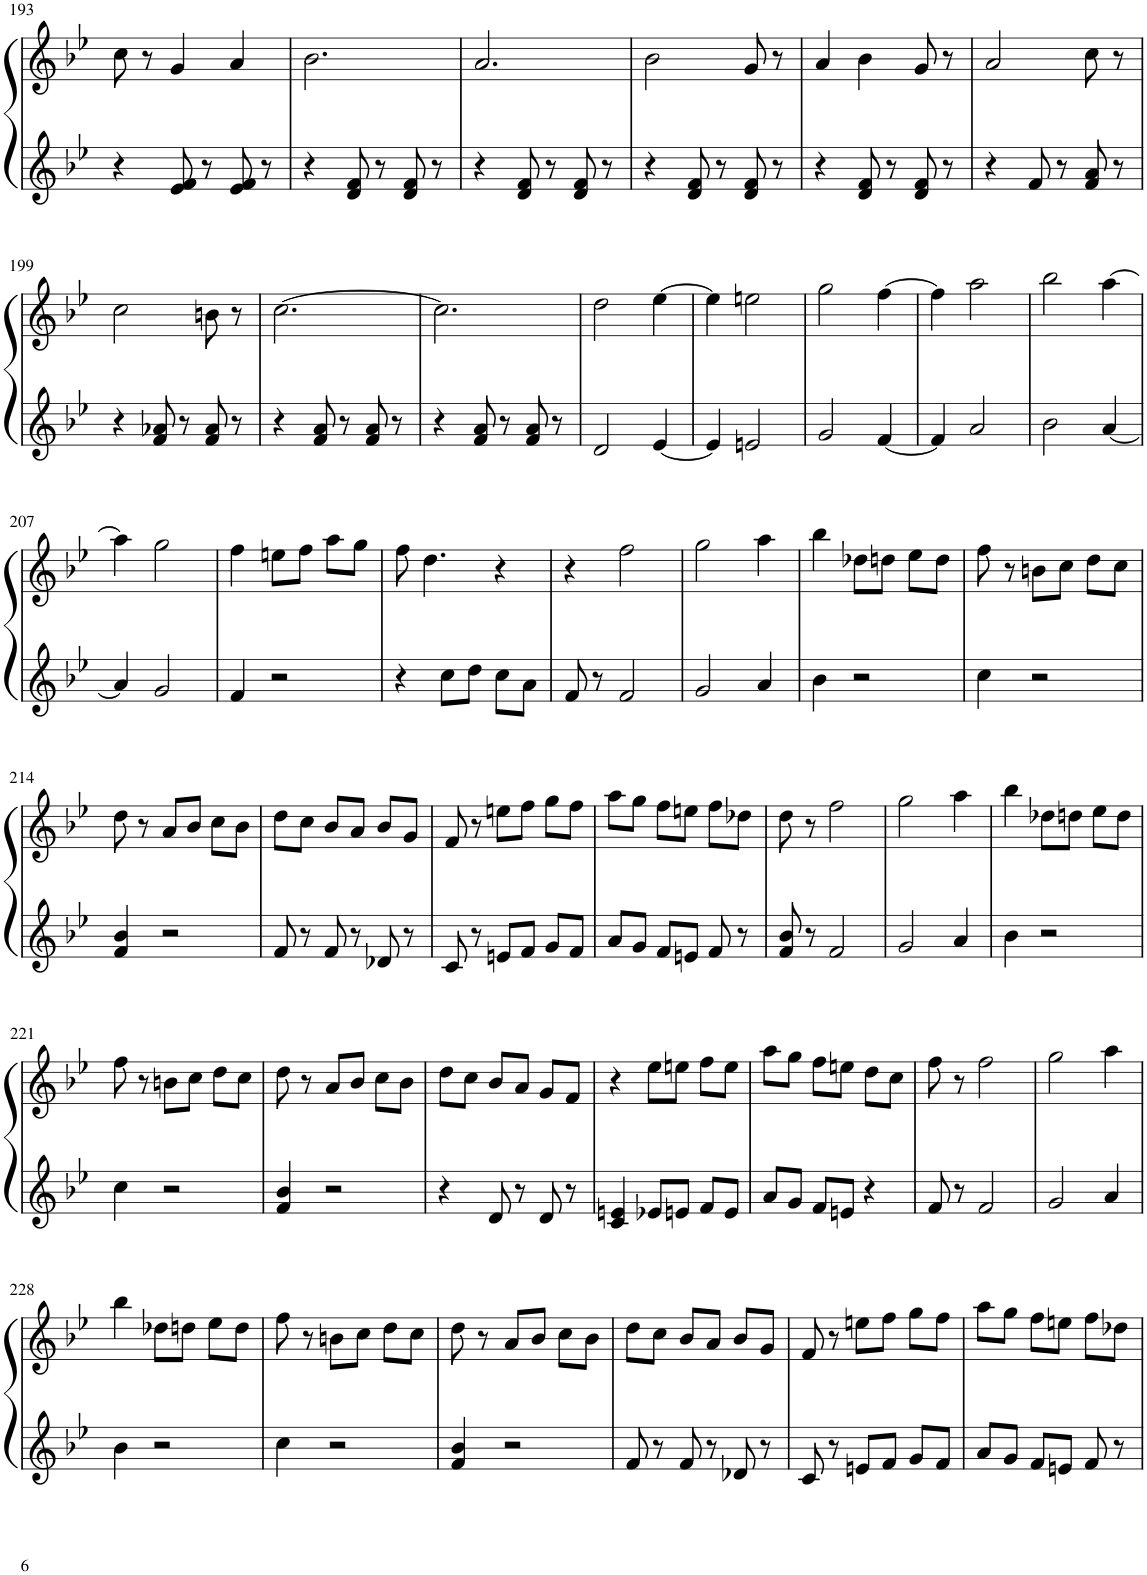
**kern	**kern
*part1	*part1
*staff2	*staff1
*I"Piano	*
*I'Pno.	*
!!LO:PB:g=z
*clefG2	*clefG2
*k[b-e-]	*k[b-e-]
*M3/4	*M3/4
=193	=193
4r	8cc\
.	8r
8e-/ 8f/	4g/
8r	.
8e-/ 8f/	4a/
8r	.
=194	=194
4r	2.b-\
8d/ 8f/	.
8r	.
8d/ 8f/	.
8r	.
=195	=195
4r	2.a/
8d/ 8f/	.
8r	.
8d/ 8f/	.
8r	.
=196	=196
4r	2b-\
8d/ 8f/	.
8r	.
8d/ 8f/	8g/
8r	8r
=197	=197
4r	4a/
8d/ 8f/	4b-\
8r	.
8d/ 8f/	8g/
8r	8r
=198	=198
4r	2a/
8f/	.
8r	.
8f/ 8a/	8cc\
8r	8r
!!LO:LB:g=z
=199	=199
4r	2cc\
8f/ 8a-X/	.
8r	.
8f/ 8a-/	8bn\
8r	8r
=200	=200
4r	[2.cc\
8f/ 8a/	.
8r	.
8f/ 8a/	.
8r	.
=201	=201
4r	2.cc\]
8f/ 8a/	.
8r	.
8f/ 8a/	.
8r	.
=202	=202
2d/	2dd\
[4e-/	[4ee-\
=203	=203
4e-/]	4ee-\]
2en/	2een\
=204	=204
2g/	2gg\
[4f/	[4ff\
=205	=205
4f/]	4ff\]
2a/	2aa\
=206	=206
2b-\	2bb-\
[4a/	[4aa\
!!LO:LB:g=z
=207	=207
4a/]	4aa\]
2g/	2gg\
=208	=208
4f/	4ff\
2r	8een\L
.	8ff\J
.	8aa\L
.	8gg\J
=209	=209
4r	8ff\
.	4.dd\
8cc\L	.
8dd\J	.
8cc\L	4r
8a\J	.
=210	=210
8f/	4r
8r	.
2f/	2ff\
=211	=211
2g/	2gg\
4a/	4aa\
=212	=212
4b-\	4bb-\
2r	8dd-X\L
.	8ddn\J
.	8ee-\L
.	8dd\J
=213	=213
4cc\	8ff\
.	8r
2r	8bn\L
.	8cc\J
.	8dd\L
.	8cc\J
!!LO:LB:g=z
=214	=214
4f/ 4b-/	8dd\
.	8r
2r	8a/L
.	8b-/J
.	8cc\L
.	8b-\J
=215	=215
8f/	8dd\L
8r	8cc\J
8f/	8b-/L
8r	8a/J
8d-X/	8b-/L
8r	8g/J
=216	=216
8c/	8f/
8r	8r
8en/L	8een\L
8f/J	8ff\J
8g/L	8gg\L
8f/J	8ff\J
=217	=217
8a/L	8aa\L
8g/J	8gg\J
8f/L	8ff\L
8en/J	8een\J
8f/	8ff\L
8r	8dd-X\J
=218	=218
8f/ 8b-/	8dd\
8r	8r
2f/	2ff\
=219	=219
2g/	2gg\
4a/	4aa\
=220	=220
4b-\	4bb-\
2r	8dd-X\L
.	8ddn\J
.	8ee-\L
.	8dd\J
!!LO:LB:g=z
=221	=221
4cc\	8ff\
.	8r
2r	8bn\L
.	8cc\J
.	8dd\L
.	8cc\J
=222	=222
4f/ 4b-/	8dd\
.	8r
2r	8a/L
.	8b-/J
.	8cc\L
.	8b-\J
=223	=223
4r	8dd\L
.	8cc\J
8d/	8b-/L
8r	8a/J
8d/	8g/L
8r	8f/J
=224	=224
4c/ 4en/	4r
8e-X/L	8ee-\L
8en/J	8een\J
8f/L	8ff\L
8e/J	8ee\J
=225	=225
8a/L	8aa\L
8g/J	8gg\J
8f/L	8ff\L
8en/J	8een\J
4r	8dd\L
.	8cc\J
=226	=226
8f/	8ff\
8r	8r
2f/	2ff\
=227	=227
2g/	2gg\
4a/	4aa\
!!LO:LB:g=z
=228	=228
4b-\	4bb-\
2r	8dd-X\L
.	8ddn\J
.	8ee-\L
.	8dd\J
=229	=229
4cc\	8ff\
.	8r
2r	8bn\L
.	8cc\J
.	8dd\L
.	8cc\J
=230	=230
4f/ 4b-/	8dd\
.	8r
2r	8a/L
.	8b-/J
.	8cc\L
.	8b-\J
=231	=231
8f/	8dd\L
8r	8cc\J
8f/	8b-/L
8r	8a/J
8d-X/	8b-/L
8r	8g/J
=232	=232
8c/	8f/
8r	8r
8en/L	8een\L
8f/J	8ff\J
8g/L	8gg\L
8f/J	8ff\J
=233	=233
8a/L	8aa\L
8g/J	8gg\J
8f/L	8ff\L
8en/J	8een\J
8f/	8ff\L
8r	8dd-X\J
=	=
*-	*-
